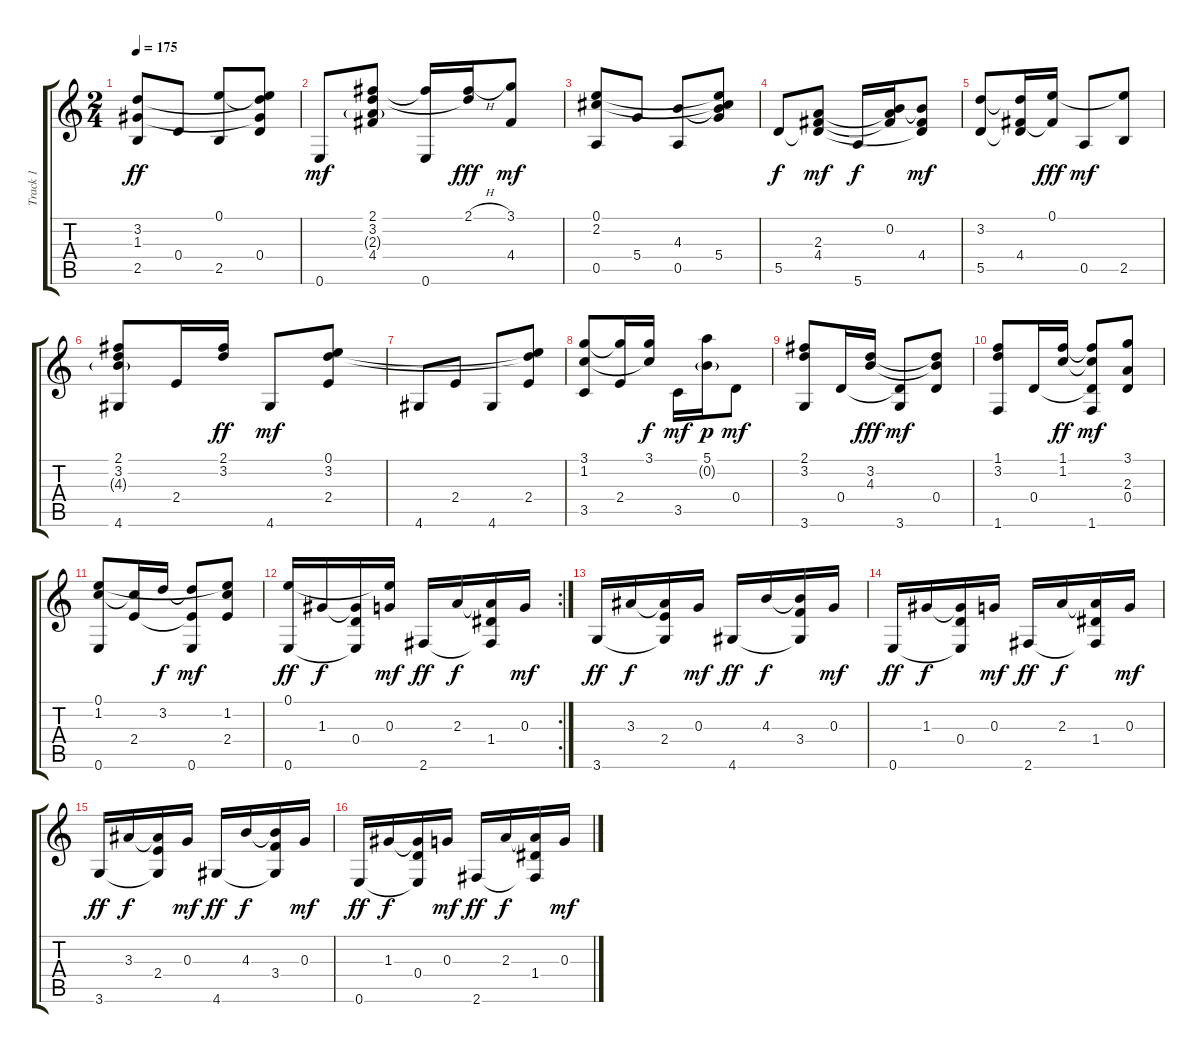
\track ("Track 1" "Track 1") {instrument acousticguitarsteel}
\staff {score tabs}
\tuning (E4 B3 G3 D3 A2 E2) {hide}
\ts (2 4)
\tempo 175
\clef g2
\ks c
(3.2 1.3 2.5).8{dy ff} 0.4.8 (0.1 2.5).8 (0.1{t} 3.2{t} 1.3{t} 0.4).8 |
0.6.8{dy mf} (2.1 3.2 2.3{g} 4.4).8 (2.1{t} 0.6).16 (2.1{h} 3.2{t}).16{dy fff} (3.1 4.4).8{dy mf} |
(0.1 2.2 0.5).8 5.4.8 (4.3 0.5).8 (0.1{t} 2.2{t} 4.3{t} 5.4).8 |
5.5.8{dy f} (2.3 4.4 5.5{t}).8{dy mf} 5.6.16{dy f} (0.2 2.3{t} 4.4{t}).16 (0.2{t} 4.4 5.5{t}).8{dy mf} |
(3.2 5.5).8 (3.2{t} 4.4 5.5{t}).16 (0.1 4.4{t}).16{dy fff} 0.5.8{dy mf} (0.1{t} 2.5).8 |
(2.1 3.2 4.3{g} 4.6).8 2.4.16 (2.1 3.2).16{dy ff} 4.6.8{dy mf} (0.1 3.2 2.4).8 |
4.6.8 2.4.8 4.6.8 (0.1{t} 3.2{t} 2.4).8 |
(3.1 1.2 3.5).8 (3.1{t} 2.4).16 (3.1 1.2{t}).16{dy f} 3.5.16{dy mf} (5.1 0.2{g}).16{dy p} 0.4.8{dy mf} |
(2.1 3.2 3.6).8 0.4.16 (3.2 4.3).16{dy fff} (0.4{t} 3.6).8{dy mf} (3.2{t} 4.3{t} 0.4).8 |
(1.1 3.2 1.6).8 0.4.16 (1.1 1.2).16{dy ff} (1.1{t} 1.2{t} 0.4{t} 1.6).8{dy mf} (3.1 2.3 0.4).8 |
(0.1 1.2 0.6).8 (1.2{t} 2.4).16 3.2.16{dy f} (3.2{t} 2.4{t} 0.6).8{dy mf} (0.1{t} 1.2 2.4).8 |
\rc 2
(0.1 0.6).16{dy ff} 1.3.16{dy f} (1.3{t} 0.4 0.6{t}).16 (0.1{t} 0.3).16{dy mf} 2.6.16{dy ff} 2.3.16{dy f} (2.3{t} 1.4 2.6{t}).16 0.3.16{dy mf} |
3.6.16{dy ff} 3.3.16{dy f} (3.3{t} 2.4 3.6{t}).16 0.3.16{dy mf} 4.6.16{dy ff} 4.3.16{dy f} (4.3{t} 3.4 4.6{t}).16 0.3.16{dy mf} |
0.6.16{dy ff} 1.3.16{dy f} (1.3{t} 0.4 0.6{t}).16 0.3.16{dy mf} 2.6.16{dy ff} 2.3.16{dy f} (2.3{t} 1.4 2.6{t}).16 0.3.16{dy mf} |
3.6.16{dy ff} 3.3.16{dy f} (3.3{t} 2.4 3.6{t}).16 0.3.16{dy mf} 4.6.16{dy ff} 4.3.16{dy f} (4.3{t} 3.4 4.6{t}).16 0.3.16{dy mf} |
0.6.16{dy ff} 1.3.16{dy f} (1.3{t} 0.4 0.6{t}).16 0.3.16{dy mf} 2.6.16{dy ff} 2.3.16{dy f} (2.3{t} 1.4 2.6{t}).16 0.3.16{dy mf}
